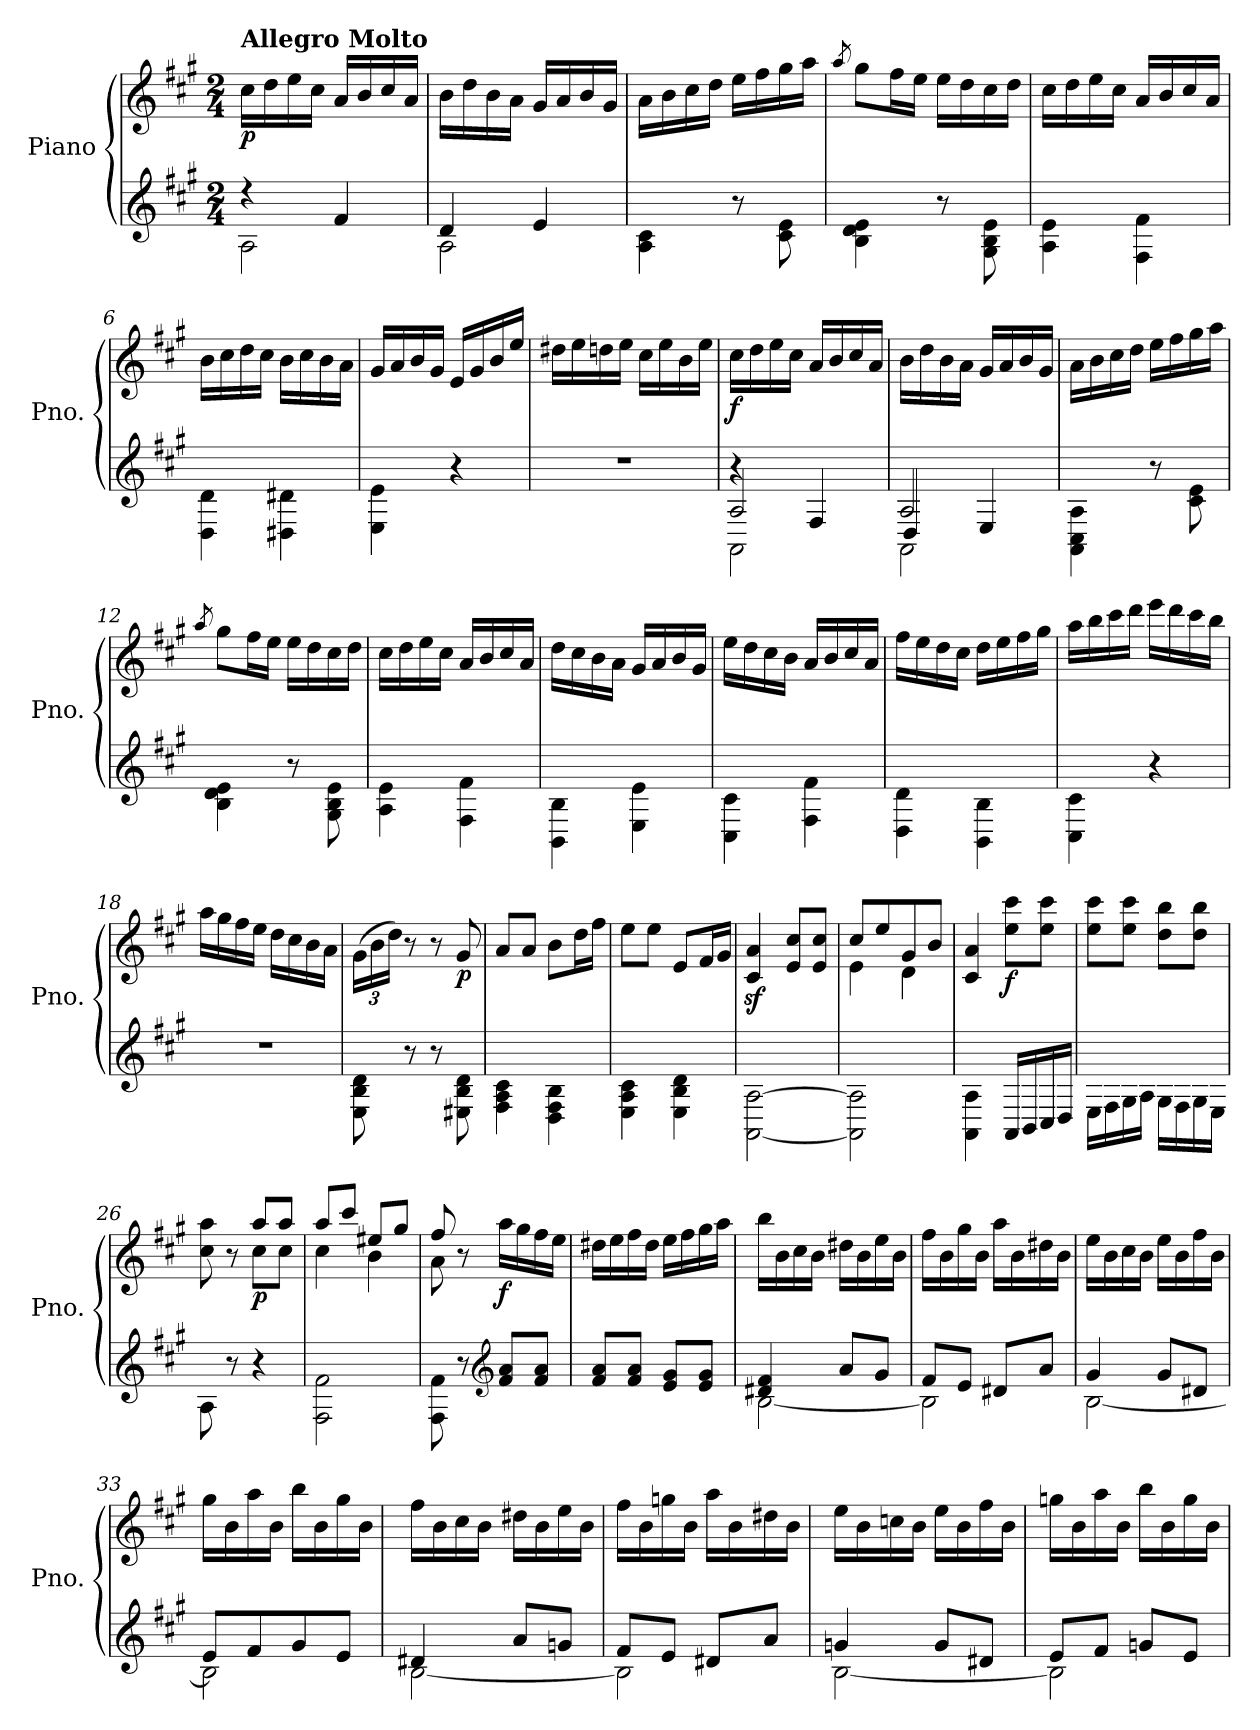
**kern	**kern	**dynam
*part1	*part1	*part1
*staff2	*staff1	*staff1/2
*I"Piano	*	*
*I'Pno.	*	*
*clefG2	*clefG2	*
*k[f#c#g#]	*k[f#c#g#]	*
*A:	*A:	*
*M2/4	*M2/4	*
*MM120	*MM120	*
=1	=1	=1
*^	*	*
!	!	!LO:TX:a:B:t=Allegro Molto	!
!	!	!	!LO:DY:b
4r	2A\	16cc#\LL	p
.	.	16dd\	.
.	.	16ee\	.
.	.	16cc#\JJ	.
4f#/	.	16a/LL	.
.	.	16b/	.
.	.	16cc#/	.
.	.	16a/JJ	.
=2	=2	=2	=2
4d/	2A\	16b\LL	.
.	.	16dd\	.
.	.	16b\	.
.	.	16a\JJ	.
4e/	.	16g#/LL	.
.	.	16a/	.
.	.	16b/	.
.	.	16g#/JJ	.
*v	*v	*	*
=3	=3	=3
4A\ 4c#\	16a\LL	.
.	16b\	.
.	16cc#\	.
.	16dd\JJ	.
8r	16ee\LL	.
.	16ff#\	.
8c#\ 8e\	16gg#\	.
.	16aa\JJ	.
=4	=4	=4
.	8qaa/	.
4B\ 4d\ 4e\	8gg#\L	.
.	16ff#\L	.
.	16ee\JJ	.
8r	16ee\LL	.
.	16dd\	.
8G#\ 8B\ 8e\	16cc#\	.
.	16dd\JJ	.
=5	=5	=5
4A\ 4e\	16cc#\LL	.
.	16dd\	.
.	16ee\	.
.	16cc#\JJ	.
4F#\ 4f#\	16a/LL	.
.	16b/	.
.	16cc#/	.
.	16a/JJ	.
!!LO:LB:g=z
=6	=6	=6
4D\ 4d\	16b\LL	.
.	16cc#\	.
.	16dd\	.
.	16cc#\JJ	.
4D#X\ 4d#X\	16b\LL	.
.	16cc#\	.
.	16b\	.
.	16a\JJ	.
=7	=7	=7
4E\ 4e\	16g#/LL	.
.	16a/	.
.	16b/	.
.	16g#/JJ	.
4r	16e/LL	.
.	16g#/	.
.	16b/	.
.	16ee/JJ	.
=8	=8	=8
2r	16dd#X\LL	.
.	16ee\	.
.	16ddn\	.
.	16ee\JJ	.
.	16cc#\LL	.
.	16ee\	.
.	16b\	.
.	16ee\JJ	.
=9	=9	=9
*^	*	*
*	*^	*	*
!	!	!	!	!LO:DY:b
2A/	2AA\	4r	16cc#\LL	f
.	.	.	16dd\	.
.	.	.	16ee\	.
.	.	.	16cc#\JJ	.
.	.	4F#/	16a/LL	.
.	.	.	16b/	.
.	.	.	16cc#/	.
.	.	.	16a/JJ	.
=10	=10	=10	=10	=10
2A/	2AA\	4D/	16b\LL	.
.	.	.	16dd\	.
.	.	.	16b\	.
.	.	.	16a\JJ	.
.	.	4E/	16g#/LL	.
.	.	.	16a/	.
.	.	.	16b/	.
.	.	.	16g#/JJ	.
*v	*v	*v	*	*
!!LO:LB:g=z
=11	=11	=11
4AA\ 4C#\ 4A\	16a\LL	.
.	16b\	.
.	16cc#\	.
.	16dd\JJ	.
8r	16ee\LL	.
.	16ff#\	.
8c#\ 8e\	16gg#\	.
.	16aa\JJ	.
=12	=12	=12
.	8qaa/	.
4B\ 4d\ 4e\	8gg#\L	.
.	16ff#\L	.
.	16ee\JJ	.
8r	16ee\LL	.
.	16dd\	.
8G#\ 8B\ 8e\	16cc#\	.
.	16dd\JJ	.
=13	=13	=13
4A\ 4e\	16cc#\LL	.
.	16dd\	.
.	16ee\	.
.	16cc#\JJ	.
4F#\ 4f#\	16a/LL	.
.	16b/	.
.	16cc#/	.
.	16a/JJ	.
=14	=14	=14
4BB\ 4B\	16dd\LL	.
.	16cc#\	.
.	16b\	.
.	16a\JJ	.
4E\ 4e\	16g#/LL	.
.	16a/	.
.	16b/	.
.	16g#/JJ	.
=15	=15	=15
4C#\ 4c#\	16ee\LL	.
.	16dd\	.
.	16cc#\	.
.	16b\JJ	.
4F#\ 4f#\	16a/LL	.
.	16b/	.
.	16cc#/	.
.	16a/JJ	.
!!LO:LB:g=z
=16	=16	=16
4D\ 4d\	16ff#\LL	.
.	16ee\	.
.	16dd\	.
.	16cc#\JJ	.
4BB\ 4B\	16dd\LL	.
.	16ee\	.
.	16ff#\	.
.	16gg#\JJ	.
=17	=17	=17
4C#\ 4c#\	16aa\LL	.
.	16bb\	.
.	16ccc#\	.
.	16ddd\JJ	.
4r	16eee\LL	.
.	16ddd\	.
.	16ccc#\	.
.	16bb\JJ	.
!!LO:LB:g=z
=18	=18	=18
2r	16aa\LL	.
.	16gg#\	.
.	16ff#\	.
.	16ee\JJ	.
.	16dd\LL	.
.	16cc#\	.
.	16b\	.
.	16a\JJ	.
=19	=19	=19
*	*Xbrackettup	*
8E\ 8B\ 8d\	(24g#\LL	.
.	24b\	.
.	24dd\JJ)	.
8r	8r	.
8r	8r	.
!	!	!LO:DY:b
8E#X\ 8B\ 8d\	8g#/	p
=20	=20	=20
4F#\ 4A\ 4c#\	8a/L	.
.	8a/J	.
4D\ 4F#\ 4B\	8b\L	.
.	16dd\L	.
.	16ff#\JJ	.
=21	=21	=21
4E\ 4A\ 4c#\	8ee\L	.
.	8ee\J	.
4E\ 4B\ 4d\	8e/L	.
.	16f#/L	.
.	16g#/JJ	.
=22	=22	=22
[2AA\ [2A\	4c#/z< 4a/z<	.
.	8e/ 8cc#/L	.
.	8e/ 8cc#/J	.
=23	=23	=23
*	*^	*
2AA\] 2A\]	8cc#/L	4e\	.
.	8ee/	.	.
.	8g#/	4d\	.
.	8b/J	.	.
*	*v	*v	*
=24	=24	=24
4AA\ 4A\	4c#/ 4a/	.
!	!	!LO:DY:b
16AA/LL	8ee\ 8ccc#\L	f
16BB/	.	.
16C#/	8ee\ 8ccc#\J	.
16D/JJ	.	.
!!LO:LB:g=z
=25	=25	=25
16E\LL	8ee\ 8ccc#\L	.
16F#\	.	.
16G#\	8ee\ 8ccc#\J	.
16A\JJ	.	.
16G#\LL	8dd\ 8bb\L	.
16F#\	.	.
16G#\	8dd\ 8bb\J	.
16E\JJ	.	.
!!LO:PB:g=z
=26	=26	=26
*	*^	*
8A\	8cc#\ 8aa\	4ryy	.
8r	8r	.	.
!	!	!	!LO:DY:b
4r	8aa/L	8cc#\L	p
.	8aa/J	8cc#\J	.
=27	=27	=27	=27
2F#\ 2f#\	8aa/L	4cc#\	.
.	8ccc#/J	.	.
.	8ee#X/L	4b\	.
.	8gg#/J	.	.
=28	=28	=28	=28
8F#\ 8f#\	8ff#/	8a\	.
8r	8r	8ryy	.
*clefG2	*	*	*
!	!	!	!LO:DY:b
8f#/ 8a/L	16aa\LL	4ryy	f
.	16gg#\	.	.
8f#/ 8a/J	16ff#\	.	.
.	16ee\JJ	.	.
*	*v	*v	*
=29	=29	=29
8f#/ 8a/L	16dd#X\LL	.
.	16ee\	.
8f#/ 8a/J	16ff#\	.
.	16dd#\JJ	.
8e/ 8g#/L	16ee\LL	.
.	16ff#\	.
8e/ 8g#/J	16gg#\	.
.	16aa\JJ	.
=30	=30	=30
*^	*	*
4d#X/ 4f#/	[2B\	16bb\LL	.
.	.	16b\	.
.	.	16cc#\	.
.	.	16b\JJ	.
8a/L	.	16dd#X\LL	.
.	.	16b\	.
8g#/J	.	16ee\	.
.	.	16b\JJ	.
=31	=31	=31	=31
8f#/L	2B\]	16ff#\LL	.
.	.	16b\	.
8e/J	.	16gg#\	.
.	.	16b\JJ	.
8d#X/L	.	16aa\LL	.
.	.	16b\	.
8a/J	.	16dd#X\	.
.	.	16b\JJ	.
!!LO:LB:g=z
=32	=32	=32	=32
4g#/	[2B\	16ee\LL	.
.	.	16b\	.
.	.	16cc#\	.
.	.	16b\JJ	.
8g#/L	.	16ee\LL	.
.	.	16b\	.
8d#X/J	.	16ff#\	.
.	.	16b\JJ	.
!!LO:LB:g=z
=33	=33	=33	=33
8e/L	2B\]	16gg#\LL	.
.	.	16b\	.
8f#/	.	16aa\	.
.	.	16b\JJ	.
8g#/	.	16bb\LL	.
.	.	16b\	.
8e/J	.	16gg#\	.
.	.	16b\JJ	.
=34	=34	=34	=34
4d#X/	[2B\	16ff#\LL	.
.	.	16b\	.
.	.	16cc#\	.
.	.	16b\JJ	.
8a/L	.	16dd#X\LL	.
.	.	16b\	.
8gn/J	.	16ee\	.
.	.	16b\JJ	.
=35	=35	=35	=35
8f#/L	2B\]	16ff#\LL	.
.	.	16b\	.
8e/J	.	16ggn\	.
.	.	16b\JJ	.
8d#X/L	.	16aa\LL	.
.	.	16b\	.
8a/J	.	16dd#X\	.
.	.	16b\JJ	.
=36	=36	=36	=36
4gn/	[2B\	16ee\LL	.
.	.	16b\	.
.	.	16ccn\	.
.	.	16b\JJ	.
8g/L	.	16ee\LL	.
.	.	16b\	.
8d#X/J	.	16ff#\	.
.	.	16b\JJ	.
=37	=37	=37	=37
8e/L	2B\]	16ggn\LL	.
.	.	16b\	.
8f#/J	.	16aa\	.
.	.	16b\JJ	.
8gn/L	.	16bb\LL	.
.	.	16b\	.
8e/J	.	16gg\	.
.	.	16b\JJ	.
*v	*v	*	*
=	=	=
*-	*-	*-
